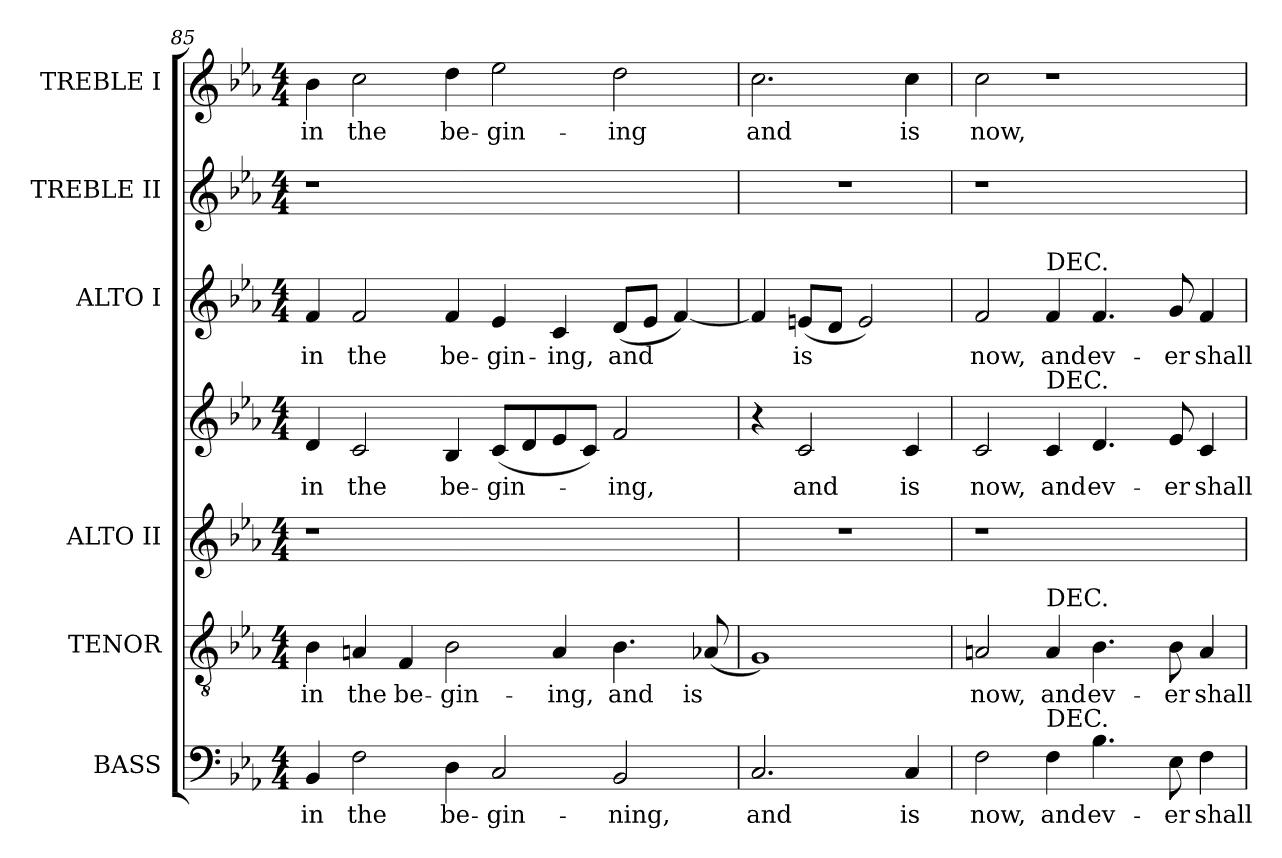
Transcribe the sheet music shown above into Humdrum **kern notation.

**kern	**text	**kern	**text	**kern	**kern	**text	**kern	**text	**kern	**kern	**text
*part6	*part6	*part5	*part5	*part4	*part4	*part4	*part3	*part3	*part2	*part1	*part1
*staff7	*staff7	*staff6	*staff6	*staff5	*staff4	*staff4	*staff3	*staff3	*staff2	*staff1	*staff1
*I"BASS	*	*I"TENOR	*	*I"ALTO II	*	*	*I"ALTO I	*	*I"TREBLE II	*I"TREBLE I	*
*I'B.	*	*I'T.	*	*I'A.2	*	*	*I'A.1	*	*	*	*
!!LO:LB:g=z
*clefF4	*	*clefGv2	*	*clefG2	*clefG2	*	*clefG2	*	*clefG2	*clefG2	*
*	*	*ITrd7c12	*	*	*	*	*	*	*	*	*
*k[b-e-a-]	*	*k[b-e-a-]	*	*k[b-e-a-]	*k[b-e-a-]	*	*k[b-e-a-]	*	*k[b-e-a-]	*k[b-e-a-]	*
*E-:	*	*E-:	*	*E-:	*E-:	*	*E-:	*	*E-:	*E-:	*
*M4/4	*	*M4/4	*	*M4/4	*M4/4	*	*M4/4	*	*M4/4	*M4/4	*
=85	=85	=85	=85	=85	=85	=85	=85	=85	=85	=85	=85
!	!LO:LY:b:color=#000000	!	!	!	!	!	!	!	!	!	!
!	!	!	!LO:LY:b:color=#000000	!LO:N:vis=1	!	!	!	!	!	!	!
!	!	!	!	!	!	!LO:LY:b:color=#000000	!	!	!	!	!
!	!	!	!	!	!	!	!	!LO:LY:b:color=#000000	!LO:N:vis=1	!	!
!	!	!	!	!	!	!	!	!	!	!	!LO:LY:b:color=#000000
4BB-i/	in	4BB-i\	in	0r	4di/	in	4fi/	in	1r	4b-i\	in
!	!LO:LY:b:color=#000000	!	!	!	!	!	!	!	!	!	!
!	!	!	!LO:LY:b:color=#000000	!	!	!	!	!	!	!	!
!	!	!	!	!	!	!LO:LY:b:color=#000000	!	!	!	!	!
!	!	!	!	!	!	!	!	!LO:LY:b:color=#000000	!	!	!
!	!	!	!	!	!	!	!	!	!	!	!LO:LY:b:color=#000000
2Fi\	the	4AAni/	the	.	2ci/	the	2fi/	the	.	2cci\	the
!	!	!	!LO:LY:b:color=#000000	!	!	!	!	!	!	!	!
.	.	4FFi/	be-	.	.	.	.	.	.	.	.
!	!LO:LY:b:color=#000000	!	!	!	!	!	!	!	!	!	!
!	!	!	!LO:LY:b:color=#000000	!	!	!	!	!	!	!	!
!	!	!	!	!	!	!LO:LY:b:color=#000000	!	!	!	!	!
!	!	!	!	!	!	!	!	!LO:LY:b:color=#000000	!	!	!
!	!	!	!	!	!	!	!	!	!	!	!LO:LY:b:color=#000000
4Di\	be-	2BB-i\	-gin-	.	4B-i/	be-	4fi/	be-	.	4ddi\	be-
!	!LO:LY:b:color=#000000	!	!	!	!	!	!	!	!	!	!
!	!	!	!	!	!	!LO:LY:b:color=#000000	!	!	!	!	!
!	!	!	!	!	!	!	!	!LO:LY:b:color=#000000	!	!	!
!	!	!	!	!	!	!	!	!	!	!	!LO:LY:b:color=#000000
2Ci/	-gin-	.	.	.	(8ci/L	-gin-	4e-i/	-gin-	1ryy	2ee-i\	-gin-
.	.	.	.	.	8di/	.	.	.	.	.	.
!	!	!	!LO:LY:b:color=#000000	!	!	!	!	!	!	!	!
!	!	!	!	!	!	!	!	!LO:LY:b:color=#000000	!	!	!
.	.	4AAi/	-ing,	.	8e-i/	.	4ci/	-ing,	.	.	.
.	.	.	.	.	8ci/J)	.	.	.	.	.	.
!	!LO:LY:b:color=#000000	!	!	!	!	!	!	!	!	!	!
!	!	!	!LO:LY:b:color=#000000	!	!	!	!	!	!	!	!
!	!	!	!	!	!	!LO:LY:b:color=#000000	!	!	!	!	!
!	!	!	!	!	!	!	!	!LO:LY:b:color=#000000	!	!	!
!	!	!	!	!	!	!	!	!	!	!	!LO:LY:b:color=#000000
2BB-i/	-ning,	4.BB-i\	and	.	2fi/	-ing,	(8di/L	and	.	2ddi\	-ing
.	.	.	.	.	.	.	8e-i/J	.	.	.	.
.	.	.	.	.	.	.	[4fi/)	.	.	.	.
!	!	!	!LO:LY:b:color=#000000	!	!	!	!	!	!	!	!
.	.	(8AA-Xi/	is	.	.	.	.	.	.	.	.
=86	=86	=86	=86	=86	=86	=86	=86	=86	=86	=86	=86
!	!LO:LY:b:color=#000000	!	!	!	!	!	!	!	!	!	!
!	!	!	!	!	!	!	!	!	!	!	!LO:LY:b:color=#000000
2.Ci/	and	1GGi)	.	1r	4r	.	4fi/]	.	1r	2.cci\	and
!	!	!	!	!	!	!LO:LY:b:color=#000000	!	!	!	!	!
!	!	!	!	!	!	!	!	!LO:LY:b:color=#000000	!	!	!
.	.	.	.	.	2ci/	and	(8eni/L	is	.	.	.
.	.	.	.	.	.	.	8di/J	.	.	.	.
.	.	.	.	.	.	.	2ei/)	.	.	.	.
!	!LO:LY:b:color=#000000	!	!	!	!	!	!	!	!	!	!
!	!	!	!	!	!	!LO:LY:b:color=#000000	!	!	!	!	!
!	!	!	!	!	!	!	!	!	!	!	!LO:LY:b:color=#000000
4Ci/	is	.	.	.	4ci/	is	.	.	.	4cci\	is
=87	=87	=87	=87	=87	=87	=87	=87	=87	=87	=87	=87
!	!LO:LY:b:color=#000000	!	!	!	!	!	!	!	!	!	!
!	!	!	!LO:LY:b:color=#000000	!LO:N:vis=1	!	!	!	!	!	!	!
!	!	!	!	!	!	!LO:LY:b:color=#000000	!	!	!	!	!
!	!	!	!	!	!	!	!	!LO:LY:b:color=#000000	!LO:N:vis=1	!	!
!	!	!	!	!	!	!	!	!	!	!	!LO:LY:b:color=#000000
2Fi\	now,	2AAni/	now,	1.r	2ci/	now,	2fi/	now,	1r	2cci\	now,
!	!LO:LY:b:color=#000000	!	!	!	!	!	!	!	!	!	!
!	!	!	!LO:LY:b:color=#000000	!	!	!	!	!	!	!	!
!	!	!	!	!	!	!LO:LY:b:color=#000000	!	!	!	!	!
!	!	!	!	!	!	!	!LO:TX:a:t=DEC.	!	!	!	!
!	!	!	!	!	!LO:TX:a:t=DEC.	!	!	!	!	!	!
!	!	!LO:TX:a:t=DEC.	!	!	!	!	!	!	!	!	!
!LO:TX:a:t=DEC.	!	!	!	!	!	!	!	!	!	!	!
!	!	!	!	!	!	!	!	!LO:LY:b:color=#000000	!	!	!
4Fi\	and	4AAi/	and	.	4ci/	and	4fi/	and	.	1r	.
!	!LO:LY:b:color=#000000	!	!	!	!	!	!	!	!	!	!
!	!	!	!LO:LY:b:color=#000000	!	!	!	!	!	!	!	!
!	!	!	!	!	!	!LO:LY:b:color=#000000	!	!	!	!	!
!	!	!	!	!	!	!	!	!LO:LY:b:color=#000000	!	!	!
4.B-i\	ev-	4.BB-i\	ev-	.	4.di/	ev-	4.fi/	ev-	.	.	.
.	.	.	.	.	.	.	.	.	2ryy	.	.
!	!LO:LY:b:color=#000000	!	!	!	!	!	!	!	!	!	!
!	!	!	!LO:LY:b:color=#000000	!	!	!	!	!	!	!	!
!	!	!	!	!	!	!LO:LY:b:color=#000000	!	!	!	!	!
!	!	!	!	!	!	!	!	!LO:LY:b:color=#000000	!	!	!
8E-i\	-er	8BB-i\	-er	.	8e-i/	-er	8gi/	-er	.	.	.
!	!LO:LY:b:color=#000000	!	!	!	!	!	!	!	!	!	!
!	!	!	!LO:LY:b:color=#000000	!	!	!	!	!	!	!	!
!	!	!	!	!	!	!LO:LY:b:color=#000000	!	!	!	!	!
!	!	!	!	!	!	!	!	!LO:LY:b:color=#000000	!	!	!
4Fi\	shall	4AAi/	shall	.	4ci/	shall	4fi/	shall	.	.	.
=	=	=	=	=	=	=	=	=	=	=	=
*-	*-	*-	*-	*-	*-	*-	*-	*-	*-	*-	*-
